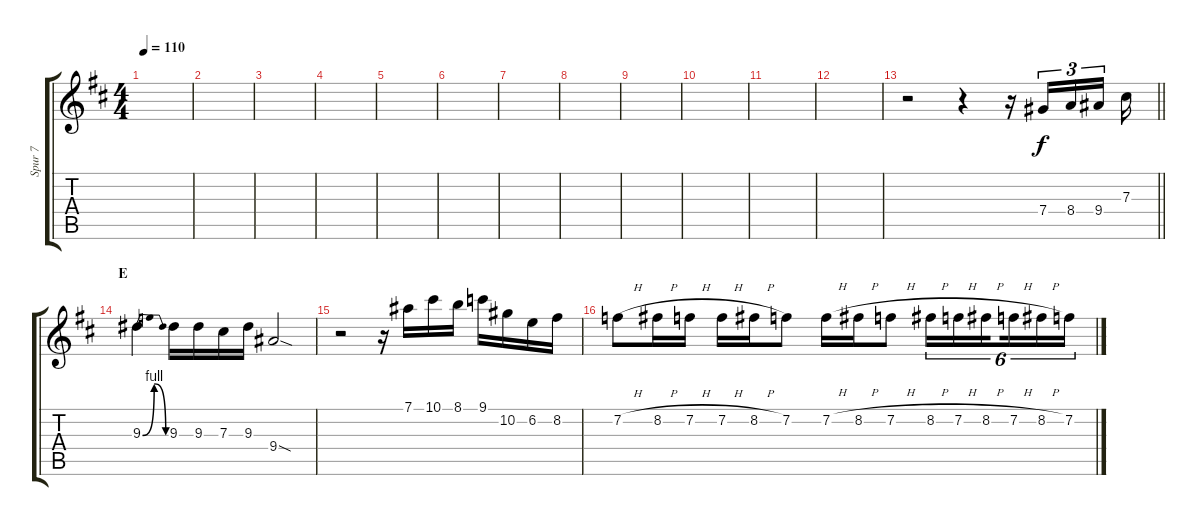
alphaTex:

\track ("Spur 7" "Spur 7") {instrument electricguitarjazz}
\staff {score tabs}
\tuning (Eb4 Bb3 Gb3 Db3 Ab2 Eb2) {hide}
\ts (4 4)
\tempo 110
\clef g2
\ks d
|
|
|
|
|
|
|
|
|
|
|
|
\barLineRight lightlight
r.2 r.4 r.16 7.4.16{tu (3 2)} 8.4.16{tu (3 2)} 9.4.16{tu (3 2) beam splitsecondary} 7.3.16 |
\section ("" "E")
9.3{be (bendrelease 0 0 15 4 46 4 60 0)}.4 9.3.16 9.3.16 7.3.16 9.3.16 9.4{sod}.2 |
r.2 r.16 7.1.16 10.1.16 8.1.16 9.1.16 10.2.16 6.2.16 8.2.16 |
7.2{h}.8 8.2{h}.16 7.2{h}.16 7.2{h}.16 8.2{h}.16 7.2.8 7.2{h}.16 8.2{h}.16 7.2{h}.8 8.2{h}.16{tu (6 4)} 7.2{h}.16{tu (6 4)} 8.2{h}.16{tu (6 4) beam splitsecondary} 7.2{h}.16{tu (6 4)} 8.2{h}.16{tu (6 4)} 7.2.16{tu (6 4)}
